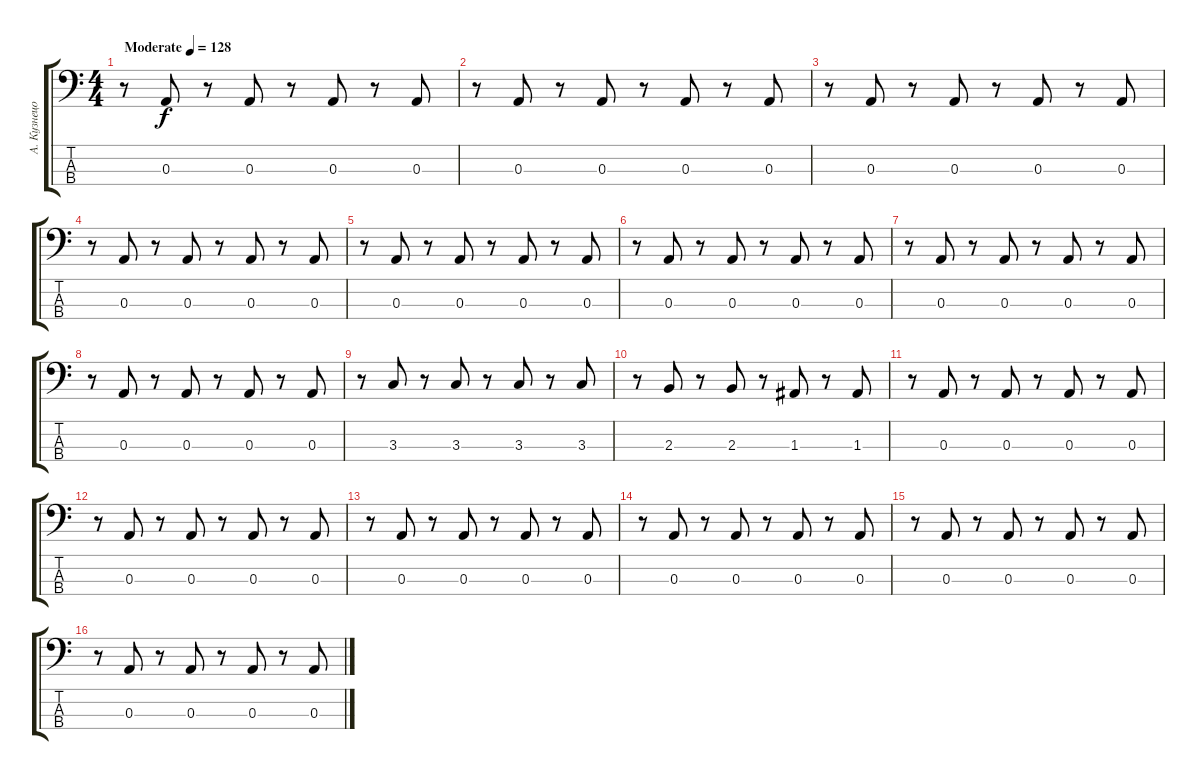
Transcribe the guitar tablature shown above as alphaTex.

\track ("А. Кузнецов" "А. Кузнецо") {instrument slapbass1}
\staff {score tabs}
\tuning (G2 D2 A1 E1) {hide}
\ts (4 4)
\tempo (128 "Moderate")
\clef f4
\ks c
r.8{dy f instrument slapbass1} 0.3.8 r.8 0.3.8 r.8 0.3.8 r.8 0.3.8 |
r.8 0.3.8 r.8 0.3.8 r.8 0.3.8 r.8 0.3.8 |
r.8 0.3.8 r.8 0.3.8 r.8 0.3.8 r.8 0.3.8 |
r.8 0.3.8 r.8 0.3.8 r.8 0.3.8 r.8 0.3.8 |
r.8 0.3.8 r.8 0.3.8 r.8 0.3.8 r.8 0.3.8 |
r.8 0.3.8 r.8 0.3.8 r.8 0.3.8 r.8 0.3.8 |
r.8 0.3.8 r.8 0.3.8 r.8 0.3.8 r.8 0.3.8 |
r.8 0.3.8 r.8 0.3.8 r.8 0.3.8 r.8 0.3.8 |
r.8 3.3.8 r.8 3.3.8 r.8 3.3.8 r.8 3.3.8 |
r.8 2.3.8 r.8 2.3.8 r.8 1.3.8 r.8 1.3.8 |
r.8 0.3.8 r.8 0.3.8 r.8 0.3.8 r.8 0.3.8 |
r.8 0.3.8 r.8 0.3.8 r.8 0.3.8 r.8 0.3.8 |
r.8 0.3.8 r.8 0.3.8 r.8 0.3.8 r.8 0.3.8 |
r.8 0.3.8 r.8 0.3.8 r.8 0.3.8 r.8 0.3.8 |
r.8 0.3.8 r.8 0.3.8 r.8 0.3.8 r.8 0.3.8 |
r.8 0.3.8 r.8 0.3.8 r.8 0.3.8 r.8 0.3.8
